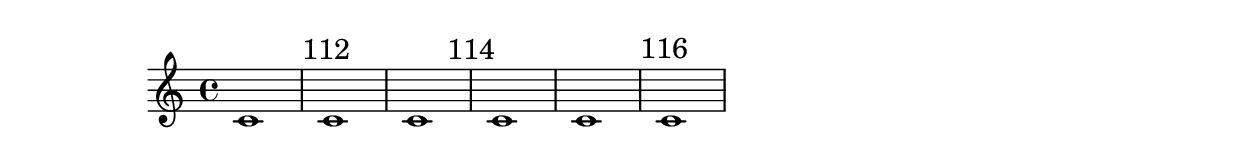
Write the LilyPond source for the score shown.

%% Do not edit this file; it is automatically
%% generated from LSR http://lsr.dsi.unimi.it
%% This file is in the public domain.
\version "2.13.10"

\header {
  lsrtags = "rhythms"

%% Translation of GIT committish: 4385ed4cc738e164a95798862580b4b86703356f
  texidoces = "

Los números de compás se alinean de forma predeterminada por la
derecha con su objeto padre. Éste es por lo general el borde
izquierdo de una línea o, si los números se imprimen dentro de la
línea, el lado izquierdo de una línea divisoria.  Los números
también se pueden situar directamente sobre la barra de compás o
alineados por la izquierda con ella.

"

  doctitlees = "Alineación de los números de compás"

%% Translation of GIT committish: d96023d8792c8af202c7cb8508010c0d3648899d
  texidocde = "
Taktnummern sind standardmäßig links an ihrem Ursprungsobjet
ausgerichtet.  Das ist normalerweise die linke Ecke einer Linie oder,
wenn die Nummern innerhalb einer Zeile gesetzt werden, auf der
linken Seite eines Taktstrichs.  Die Nummern können auch
direkt über dem Taktstrich positioniert werden oder rechts vom
Taktstrich gesetzt werden.

"
  doctitlede = "Taktnummern ausrichten"


%% Translation of GIT committish: 21c8461ea87cd670a35a40b91d3ef20de03a0409
  texidocfr = "
Les numéros de mesure s'alignent en principe sur la droite de l'objet
dont ils dépendent.  C'est normalement le coin gauche de la portée ou,
en cours de ligne, à gauche de la barre.  Vous pouvez toutefois les
centrer par rapport à la barre ou les afficher à droite de la barre.

"
  doctitlefr = "Alignement des numéros de mesure"

  texidoc = "
Bar numbers by default are right-aligned to their parent object. This
is usually the left edge of a line or, if numbers are printed within a
line, the left hand side of a bar line.  The numbers may also be
positioned directly over the bar line or left-aligned to the bar line.

"
  doctitle = "Aligning bar numbers"
} % begin verbatim

\relative c' {
  \set Score.currentBarNumber = #111
  \override Score.BarNumber #'break-visibility = #all-visible
  % Increase the size of the bar number by 2
  \override Score.BarNumber #'font-size = #2
  % Print a bar number every second measure
  \set Score.barNumberVisibility = #(every-nth-bar-number-visible 2)
  c1 | c1
  % Center-align bar numbers
  \override Score.BarNumber #'self-alignment-X = #CENTER
  c1 | c1
  % Left-align bar numbers
  \override Score.BarNumber #'self-alignment-X = #LEFT
  c1 | c1
}

